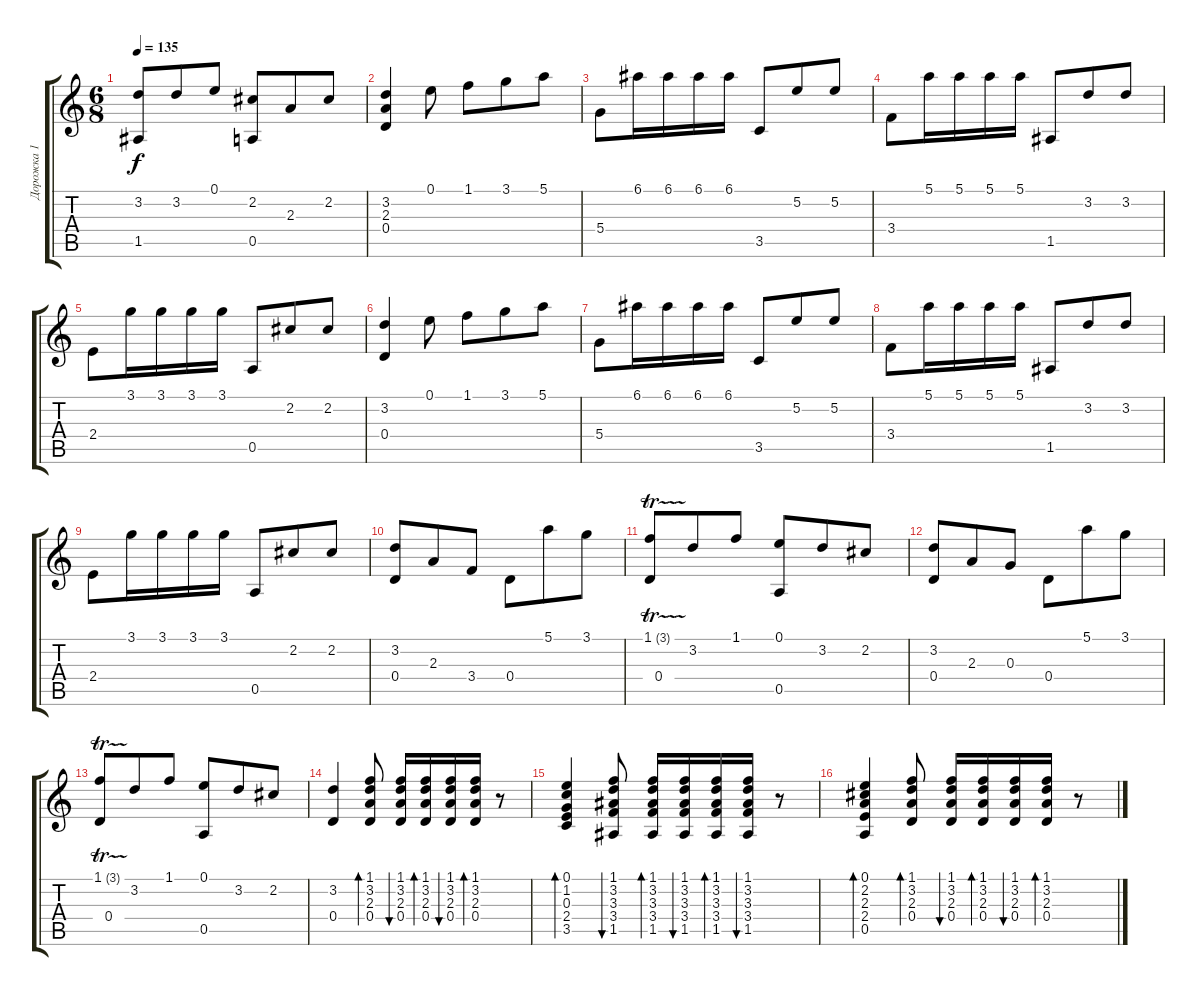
\track ("Дорожка 1" "Дорожка 1") {instrument acousticguitarnylon}
\staff {score tabs}
\tuning (E4 B3 G3 D3 A2 E2) {hide}
\ts (6 8)
\tempo 135
\clef g2
\ks c
(3.2 1.5).8{dy f} 3.2.8 0.1.8 (2.2 0.5).8 2.3.8 2.2.8 |
(3.2 2.3 0.4).4 0.1.8 1.1.8 3.1.8 5.1.8 |
5.4.8 6.1.16 6.1.16 6.1.16 6.1.16 3.5.8 5.2.8 5.2.8 |
3.4.8 5.1.16 5.1.16 5.1.16 5.1.16 1.5.8 3.2.8 3.2.8 |
2.4.8 3.1.16 3.1.16 3.1.16 3.1.16 0.5.8 2.2.8 2.2.8 |
(3.2 0.4).4 0.1.8 1.1.8 3.1.8 5.1.8 |
5.4.8 6.1.16 6.1.16 6.1.16 6.1.16 3.5.8 5.2.8 5.2.8 |
3.4.8 5.1.16 5.1.16 5.1.16 5.1.16 1.5.8 3.2.8 3.2.8 |
2.4.8 3.1.16 3.1.16 3.1.16 3.1.16 0.5.8 2.2.8 2.2.8 |
(3.2 0.4).8 2.3.8 3.4.8 0.4.8 5.1.8 3.1.8 |
(1.1{tr (3 32)} 0.4).8 3.2.8 1.1.8 (0.1 0.5).8 3.2.8 2.2.8 |
(3.2 0.4).8 2.3.8 0.3.8 0.4.8 5.1.8 3.1.8 |
(1.1{tr (3 32)} 0.4).8 3.2.8 1.1.8 (0.1 0.5).8 3.2.8 2.2.8 |
(3.2 0.4).4 (1.1 3.2 2.3 0.4).8{bd 60} (1.1 3.2 2.3 0.4).16{bu 60} (1.1 3.2 2.3 0.4).16{bd 60} (1.1 3.2 2.3 0.4).16{bu 60} (1.1 3.2 2.3 0.4).16{bd 60} r.8 |
(0.1 1.2 0.3 2.4 3.5).4{bd 60} (1.1 3.2 3.3 3.4 1.5).8{bu 60} (1.1 3.2 3.3 3.4 1.5).16{bd 60} (1.1 3.2 3.3 3.4 1.5).16{bu 60} (1.1 3.2 3.3 3.4 1.5).16{bd 60} (1.1 3.2 3.3 3.4 1.5).16{bu 60} r.8 |
(0.1 2.2 2.3 2.4 0.5).4{bd 60} (1.1 3.2 2.3 0.4).8{bd 60} (1.1 3.2 2.3 0.4).16{bu 60} (1.1 3.2 2.3 0.4).16{bd 60} (1.1 3.2 2.3 0.4).16{bu 60} (1.1 3.2 2.3 0.4).16{bd 60} r.8
